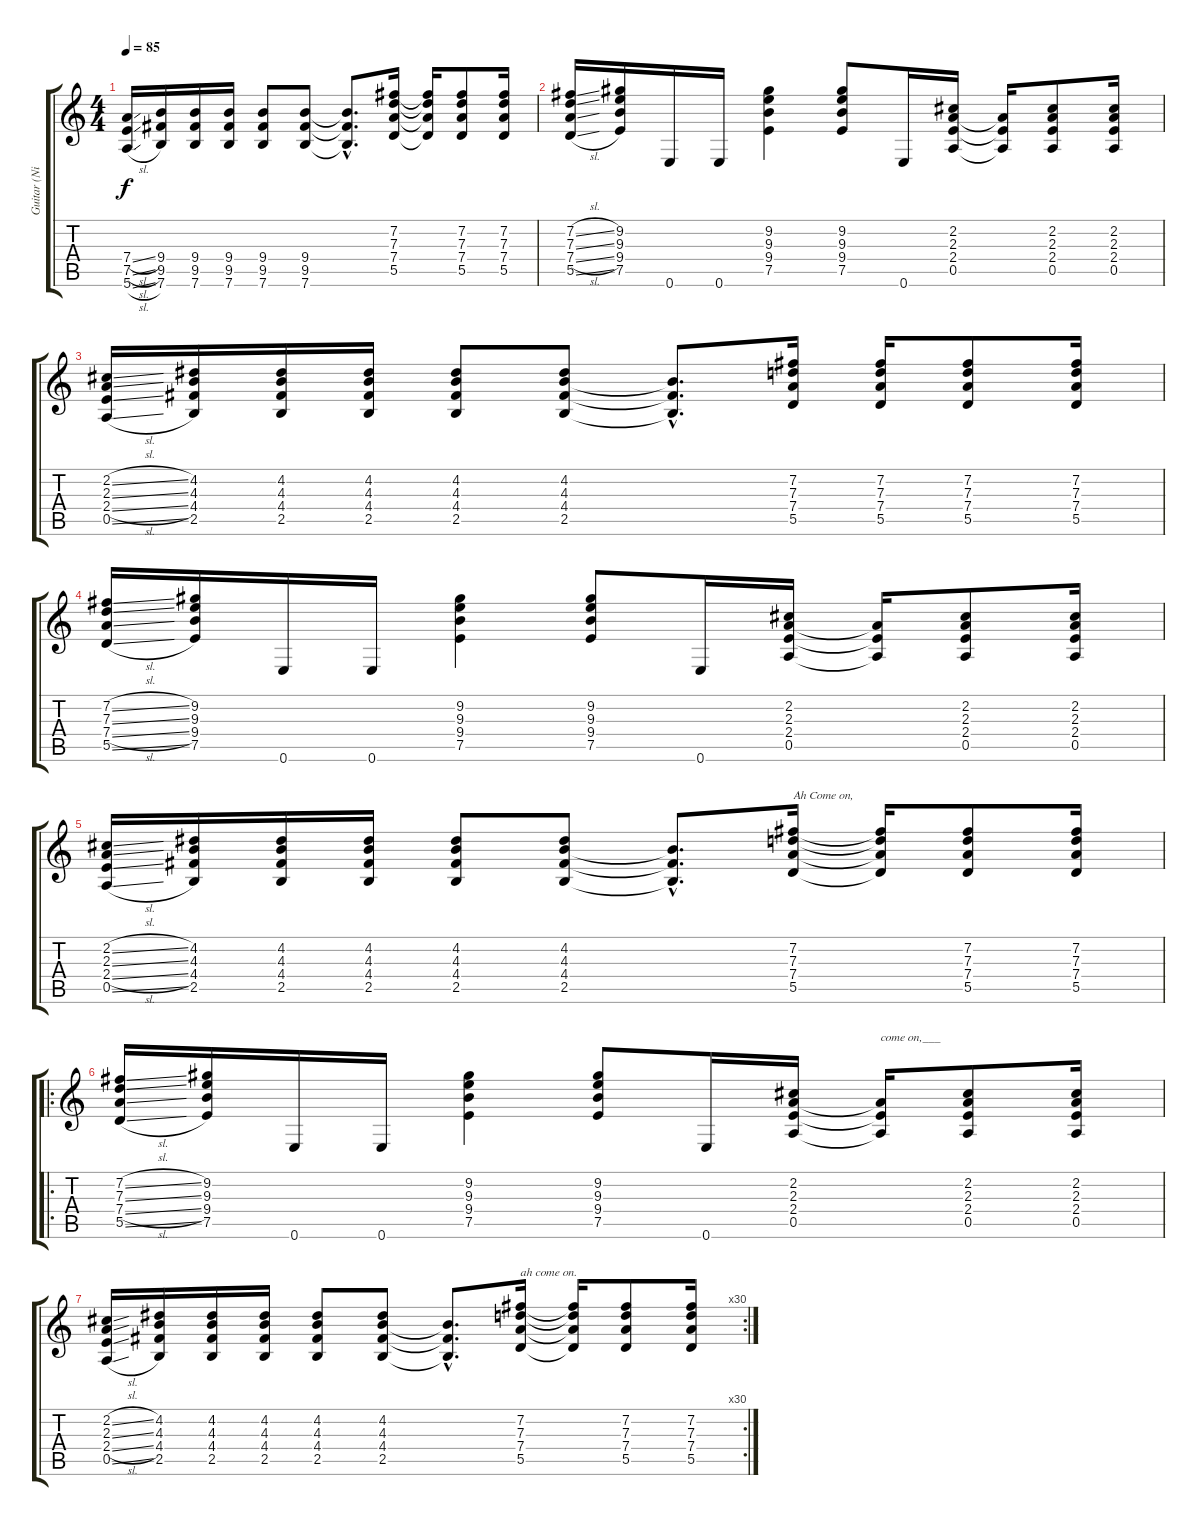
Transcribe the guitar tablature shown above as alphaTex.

\track ("Guitar (Nick McCabe)" "Guitar (Ni") {instrument distortionguitar}
\staff {score tabs}
\tuning (E4 B3 G3 D3 A2 E2) {hide}
\ts (4 4)
\tempo 85
\clef g2
\ks c
(7.4{sl} 7.5{sl} 5.6{sl}).16{dy f} (9.4 9.5 7.6).16 (9.4 9.5 7.6).16 (9.4 9.5 7.6).16 (9.4 9.5 7.6).8 (9.4 9.5 7.6).8 (9.4{hac t} 9.5{hac t} 7.6{hac t}).8{d} (7.2 7.3 7.4 5.5).16 (7.2{t} 7.3{t} 7.4{t} 5.5{t}).16 (7.2 7.3 7.4 5.5).8 (7.2 7.3 7.4 5.5).16 |
(7.2{sl} 7.3{sl} 7.4{sl} 5.5{sl}).16 (9.2 9.3 9.4 7.5).16 0.6.16 0.6.16 (9.2 9.3 9.4 7.5).4 (9.2 9.3 9.4 7.5).8 0.6.16 (2.2 2.3 2.4 0.5).16 (2.3{t} 2.4{t} 0.5{t}).16 (2.2 2.3 2.4 0.5).8 (2.2 2.3 2.4 0.5).16 |
(2.2{sl} 2.3{sl} 2.4{sl} 0.5{sl}).16 (4.2 4.3 4.4 2.5).16 (4.2 4.3 4.4 2.5).16 (4.2 4.3 4.4 2.5).16 (4.2 4.3 4.4 2.5).8 (4.2 4.3 4.4 2.5).8 (4.3{hac t} 4.4{hac t} 2.5{hac t}).8{d} (7.2 7.3 7.4 5.5).16 (7.2 7.3 7.4 5.5).16 (7.2 7.3 7.4 5.5).8 (7.2 7.3 7.4 5.5).16 |
(7.2{sl} 7.3{sl} 7.4{sl} 5.5{sl}).16 (9.2 9.3 9.4 7.5).16 0.6.16 0.6.16 (9.2 9.3 9.4 7.5).4 (9.2 9.3 9.4 7.5).8 0.6.16 (2.2 2.3 2.4 0.5).16 (2.3{t} 2.4{t} 0.5{t}).16 (2.2 2.3 2.4 0.5).8 (2.2 2.3 2.4 0.5).16 |
(2.2{sl} 2.3{sl} 2.4{sl} 0.5{sl}).16 (4.2 4.3 4.4 2.5).16 (4.2 4.3 4.4 2.5).16 (4.2 4.3 4.4 2.5).16 (4.2 4.3 4.4 2.5).8 (4.2 4.3 4.4 2.5).8 (4.3{hac t} 4.4{hac t} 2.5{hac t}).8{d} (7.2 7.3 7.4 5.5).16{txt "Ah Come on,"} (7.2{t} 7.3{t} 7.4{t} 5.5{t}).16 (7.2 7.3 7.4 5.5).8 (7.2 7.3 7.4 5.5).16 |
\ro
(7.2{sl} 7.3{sl} 7.4{sl} 5.5{sl}).16 (9.2 9.3 9.4 7.5).16 0.6.16 0.6.16 (9.2 9.3 9.4 7.5).4 (9.2 9.3 9.4 7.5).8 0.6.16 (2.2 2.3 2.4 0.5).16 (2.3{t} 2.4{t} 0.5{t}).16{txt "come on,___"} (2.2 2.3 2.4 0.5).8 (2.2 2.3 2.4 0.5).16 |
\rc 30
(2.2{sl} 2.3{sl} 2.4{sl} 0.5{sl}).16 (4.2 4.3 4.4 2.5).16 (4.2 4.3 4.4 2.5).16 (4.2 4.3 4.4 2.5).16 (4.2 4.3 4.4 2.5).8 (4.2 4.3 4.4 2.5).8 (4.3{hac t} 4.4{hac t} 2.5{hac t}).8{d} (7.2 7.3 7.4 5.5).16{txt "ah come on."} (7.2{t} 7.3{t} 7.4{t} 5.5{t}).16 (7.2 7.3 7.4 5.5).8 (7.2 7.3 7.4 5.5).16
